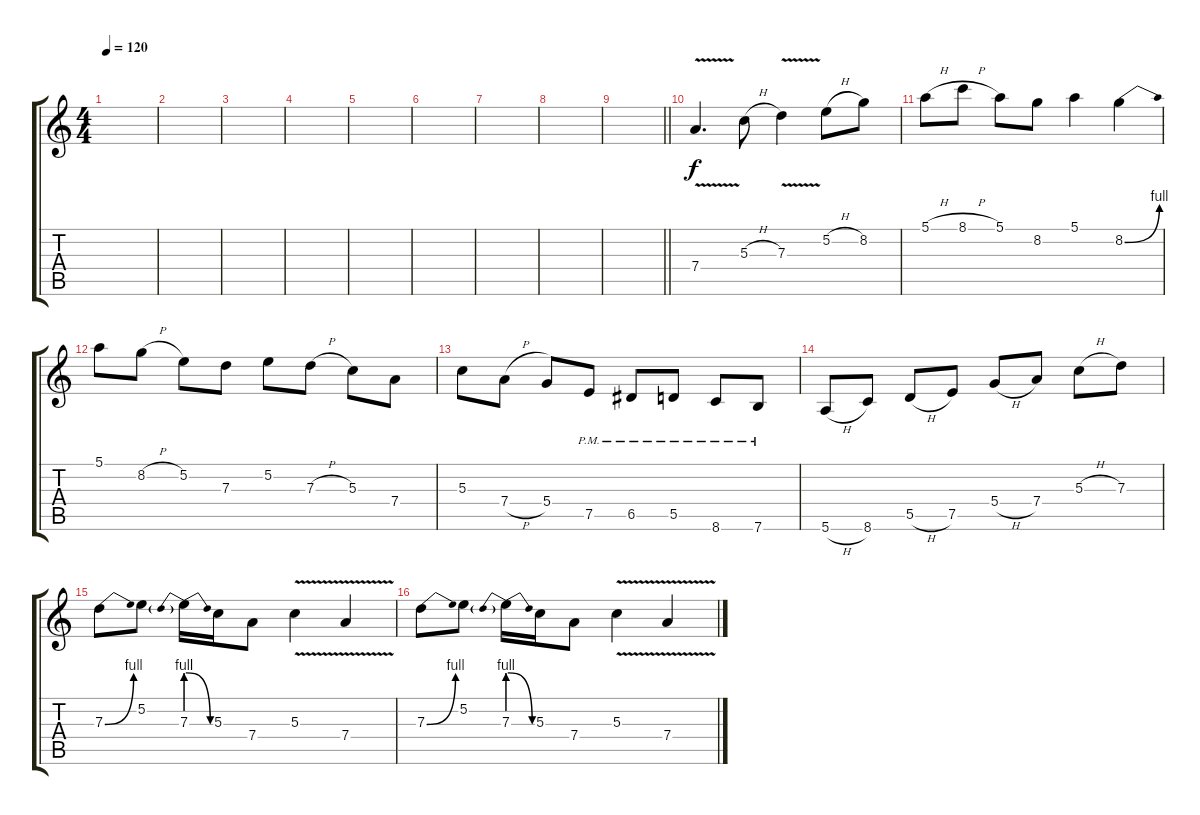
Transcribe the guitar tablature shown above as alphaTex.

\track "" {instrument distortionguitar}
\staff {score tabs}
\tuning (E4 B3 G3 D3 A2 E2) {hide}
\ts (4 4)
\tempo 120
\clef g2
\ks c
|
|
|
|
|
|
|
|
\barLineRight lightlight
|
7.4{v}.4{d} 5.3{h}.8 7.3{v}.4 5.2{h}.8 8.2.8 |
5.1{h}.8 8.1{h}.8 5.1.8 8.2.8 5.1.4 8.2{be (bend 0 0 60 4)}.4 |
5.1.8 8.2{h}.8 5.2.8 7.3.8 5.2.8 7.3{h}.8 5.3.8 7.4.8 |
5.3.8 7.4{h}.8 5.4.8 7.5{pm}.8 6.5{pm}.8 5.5{pm}.8 8.6{pm}.8 7.6{pm}.8 |
5.6{h}.8 8.6.8 5.5{h}.8 7.5.8 5.4{h}.8 7.4.8 5.3{h}.8 7.3.8 |
7.3{be (bend 0 0 60 4)}.8 5.2.8 7.3{be (prebendrelease 0 4 60 0)}.16 5.3.16 7.4.8 5.3{v}.4 7.4{v}.4 |
7.3{be (bend 0 0 60 4)}.8 5.2.8 7.3{be (prebendrelease 0 4 60 0)}.16 5.3.16 7.4.8 5.3{v}.4 7.4{v}.4
